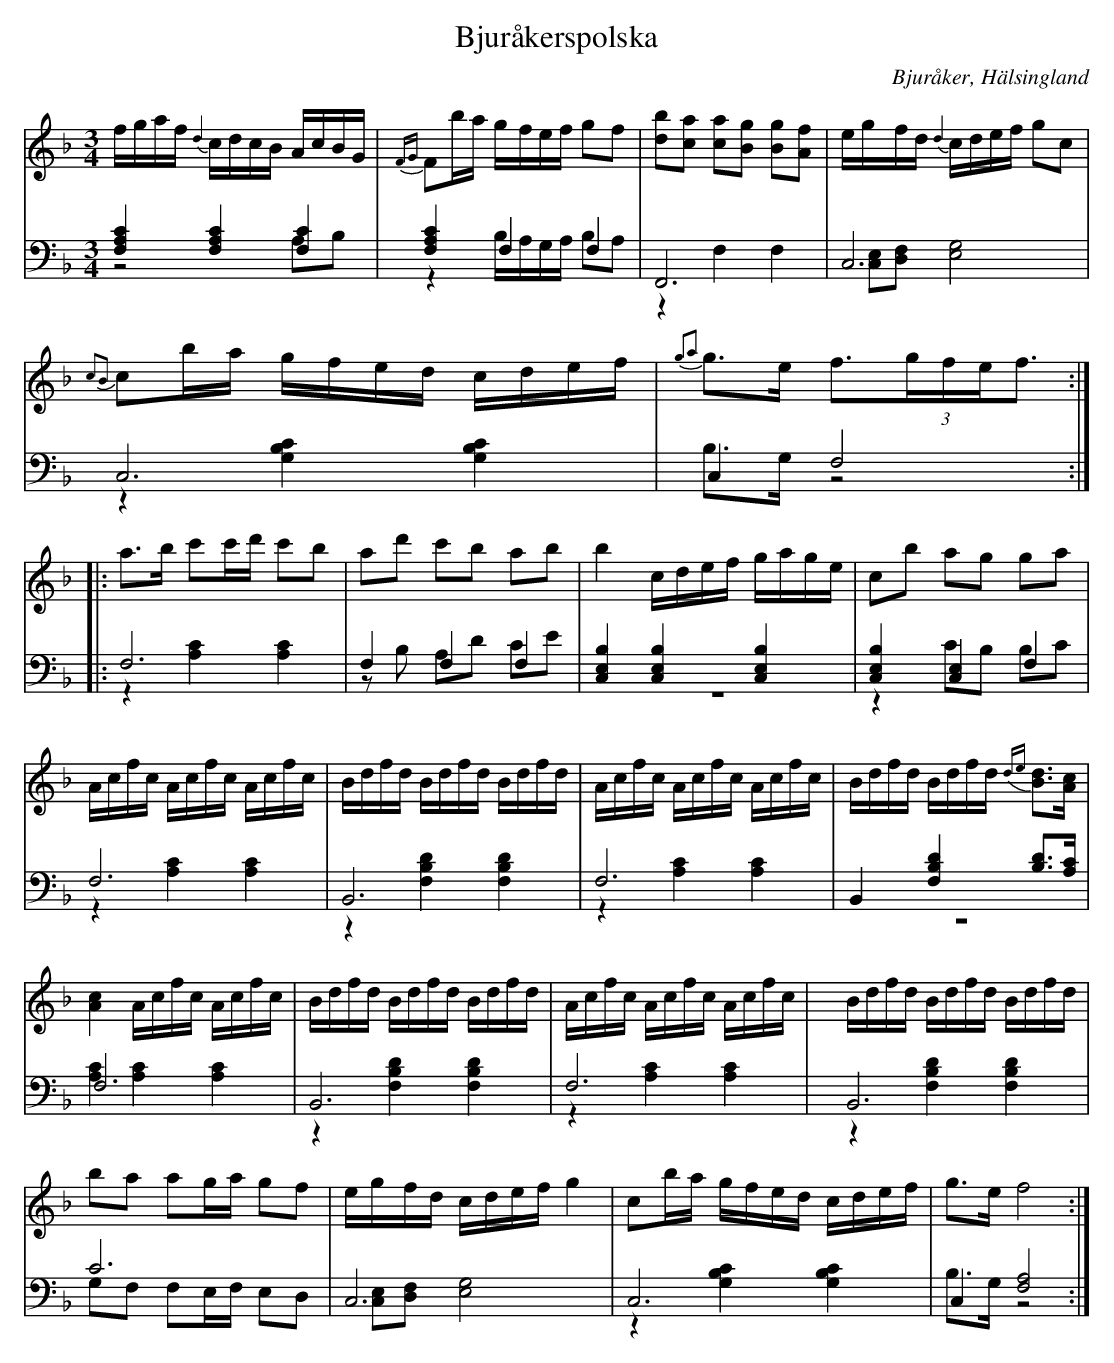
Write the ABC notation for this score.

X:1
T: Bjuråkerspolska
O: Bjuråker, Hälsingland
M: 3/4
L: 1/16
K: F
V:1
V:2
V:3 merge
V:1
fgaf {d2}cdcB AcBG|{FG}F2ba gfef g2f2|[d2b2][c2a2] [c2a2][B2g2] [B2g2][A2f2] |egfd {d2}cdef g2c2|
{c2B2}c2ba gfed cdef|{g2a2}g2>e2 f3(3gfef3:|
|:a2>b2 c'2c'd' c'2b2|a2d'2 c'2b2 a2b2|b4 cdef gage|c2b2 a2g2 g2a2|
Acfc Acfc Acfc|Bdfd Bdfd Bdfd|Acfc Acfc Acfc|Bdfd Bdfd {de}[B2d2]>[A2c2]|
[A4c4] Acfc Acfc|Bdfd Bdfd Bdfd|Acfc Acfc Acfc|Bdfd Bdfd Bdfd|
b2a2 a2ga g2f2|egfd cdef g4|c2ba gfed cdef|g2>e2 f8:|
V:2 clef=bass
[F,4A,4C4] [F,4A,4C4] [F,4C4]|[F,4A,4C4] F,4 F,4|F,,12|C,12|
C,12|C,4 F,8:|
|:F,12|F,4 F,4 F,4|[C,4E,4B,4] [C,4E,4B,4] [C,4E,4B,4]|[C,4E,4B,4] [C,4E,4] F,4|
F,12|B,,12|F,12|B,,4 [F,4B,4D4] [B,2D2]>[A,2C2]|
F,12|B,,12|F,12|B,,12|
C12|C,12|C,12|C,4 [F,8A,8]:|
V:3 clef=bass
z8 A,2B,2|z4 B,A,G,A, B,2A,2|z4 F,4 F,4|[C,2E,2][D,2F,2] [E,8G,8]|
z4 [G,4B,4C4] [G,4B,4C4]|B,2>G,2 z8:|
|:z4 [A,4C4] [A,4C4]|z2B,2 A,2D2 C2E2|z12|z4 C2B,2 B,2C2|
z4 [A,4C4] [A,4C4]|z4 [F,4B,4D4] [F,4B,4D4]|z4 [A,4C4] [A,4C4]|z12|
[A,4C4] [A,4C4] [A,4C4]|z4 [F,4B,4D4] [F,4B,4D4]|z4 [A,4C4] [A,4C4]|
|z4 [F,4B,4D4] [F,4B,4D4]|G,2F,2 F,2E,F, E,2D,2|[C,2E,2][D,2F,2] [E,8G,8]|z4 [G,4B,4C4] [G,4B,4C4]|B,2>G,2 z8:|
